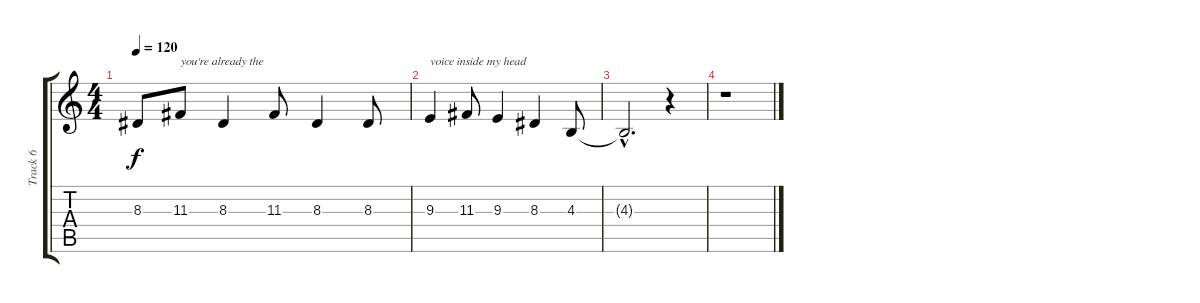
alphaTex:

\track ("Track 6" "Track 6") {instrument tenorsax}
\staff {score tabs}
\tuning (E4 B3 G3 D3 A2 E2) {hide}
\ts (4 4)
\tempo 120
\clef g2
\ks c
8.3{t}.8{dy f} 11.3.8{txt "you're already the"} 8.3.4 11.3.8 8.3.4 8.3.8 |
9.3.4{txt "voice inside my head"} 11.3.8 9.3.4 8.3.4 4.3.8 |
4.3{hac t}.2{d} r.4 |
r.1
